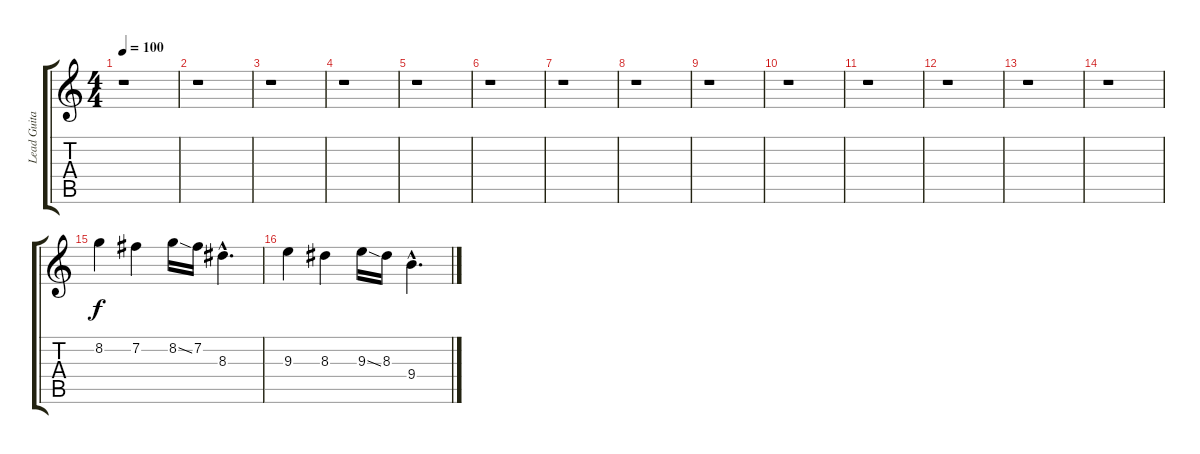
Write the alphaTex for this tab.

\track ("Lead Guitar" "Lead Guita") {instrument electricguitarclean}
\staff {score tabs}
\tuning (E4 B3 G3 D3 A2 E2) {hide}
\ts (4 4)
\tempo 100
\clef g2
\ks c
r.1{dy f} |
r.1 |
r.1 |
r.1 |
r.1 |
r.1 |
r.1 |
r.1 |
r.1 |
r.1 |
r.1 |
r.1 |
r.1 |
r.1 |
8.2.4{instrument electricguitarclean} 7.2.4 8.2{ss}.16 7.2.16 8.3{hac}.4{d} |
9.3.4 8.3.4 9.3{ss}.16 8.3.16 9.4{hac}.4{d}
